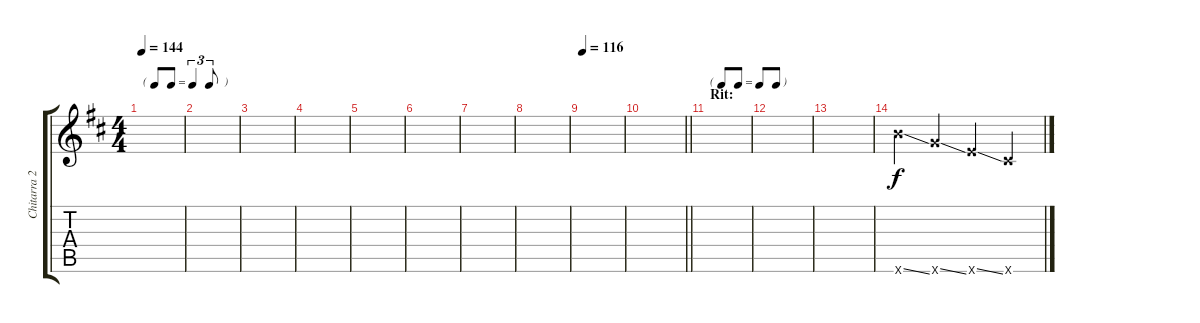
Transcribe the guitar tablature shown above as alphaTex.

\track ("Chitarra 2" "Chitarra 2") {instrument overdrivenguitar}
\staff {score tabs}
\tuning (E4 B3 G3 D3 A2 E2) {hide}
\ts (4 4)
\tf triplet8th
\tempo 144
\clef g2
\ks d
|
|
|
|
|
|
|
|
\tempo 116
|
\barLineRight lightlight
|
\tf none
\section ("" "Rit:")
|
|
|
19.6{ss x}.4{dy f} 15.6{ss x}.4 12.6{ss x}.4 9.6{x}.4
